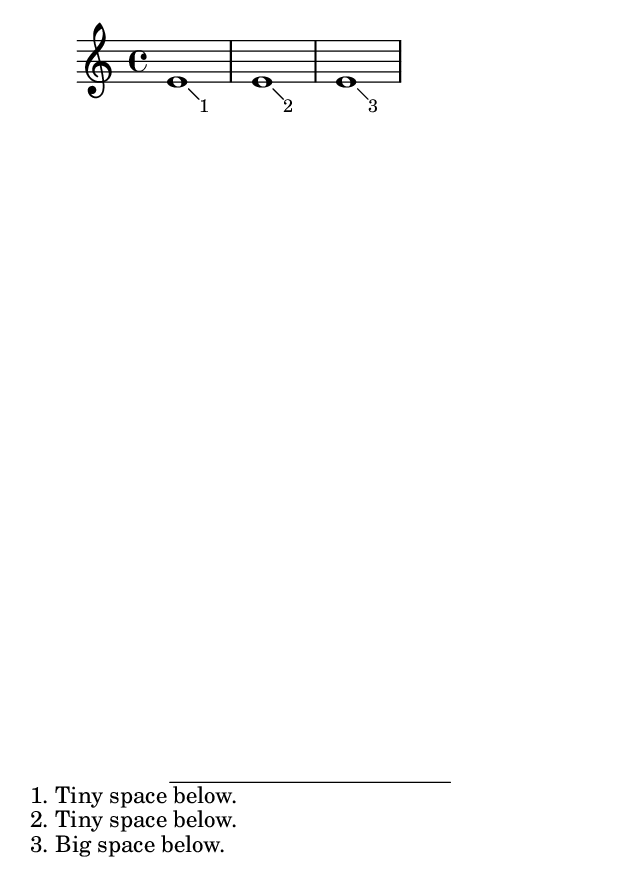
\version "2.15.39"
\header {
  texidoc = "The padding between a footnote and the footer can be tweaked."
}

#(set-default-paper-size "a6")

\book {

  \relative c' {
    <>\footnote
                  \markup { \tiny 1 }
                  #'(1 . -1) #'NoteHead
                  \markup { 1. Tiny space below. }
    e1

    <>\footnote
                  \markup { \tiny 2 }
                  #'(1 . -1) #'NoteHead
                  \markup { 2. Tiny space below. }
    e1

    <>\footnote
                  \markup { \tiny 3 }
                  #'(1 . -1) #'NoteHead
                  \markup { 3. Big space below. }
    e1
}}
